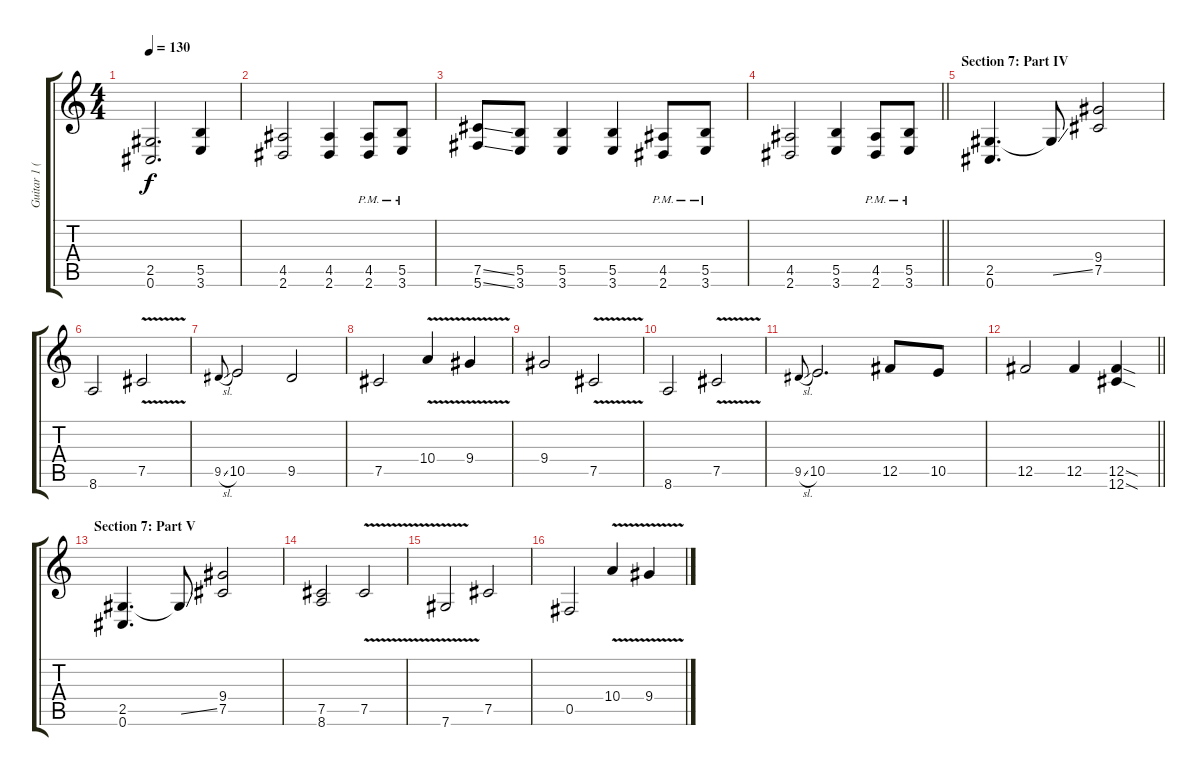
\track ("Guitar 1 (Distortion)" "Guitar 1 (") {instrument distortionguitar}
\staff {score tabs}
\tuning (Db4 Ab3 E3 B2 Gb2 Db2) {hide}
\ts (4 4)
\tempo 130
\clef g2
\ks c
(2.5 0.6).2{d dy f} (5.5 3.6).4 |
(4.5 2.6).2 (4.5 2.6).4 (4.5{pm} 2.6{pm}).8 (5.5{pm} 3.6{pm}).8 |
(7.5{ss} 5.6{ss}).8 (5.5 3.6).8 (5.5 3.6).4 (5.5 3.6).4 (4.5{pm} 2.6{pm}).8 (5.5{pm} 3.6{pm}).8 |
\barLineRight lightlight
(4.5 2.6).2 (5.5 3.6).4 (4.5{pm} 2.6{pm}).8 (5.5{pm} 3.6{pm}).8 |
\section ("" "Section 7: Part IV")
(2.5 0.6).4{d} 2.5{ss t}.8 (9.4 7.5).2 |
8.6.2 7.5{v}.2 |
9.5{sl}.8{gr onbeat} 10.5.2 9.5.2 |
7.5.2 10.4{v}.4 9.4{v}.4 |
9.4.2 7.5{v}.2 |
8.6.2 7.5{v}.2 |
9.5{sl}.8{gr onbeat} 10.5.2{d} 12.5.8 10.5.8 |
\barLineRight lightlight
12.5.2 12.5.4 (12.5{sod} 12.6{sod}).4 |
\section ("" "Section 7: Part V")
(2.5 0.6).4{d} 2.5{ss t}.8 (9.4 7.5).2 |
(7.5 8.6).2 7.5{v}.2 |
7.6{v}.2 7.5.2 |
0.5.2 10.4{v}.4 9.4{v}.4
